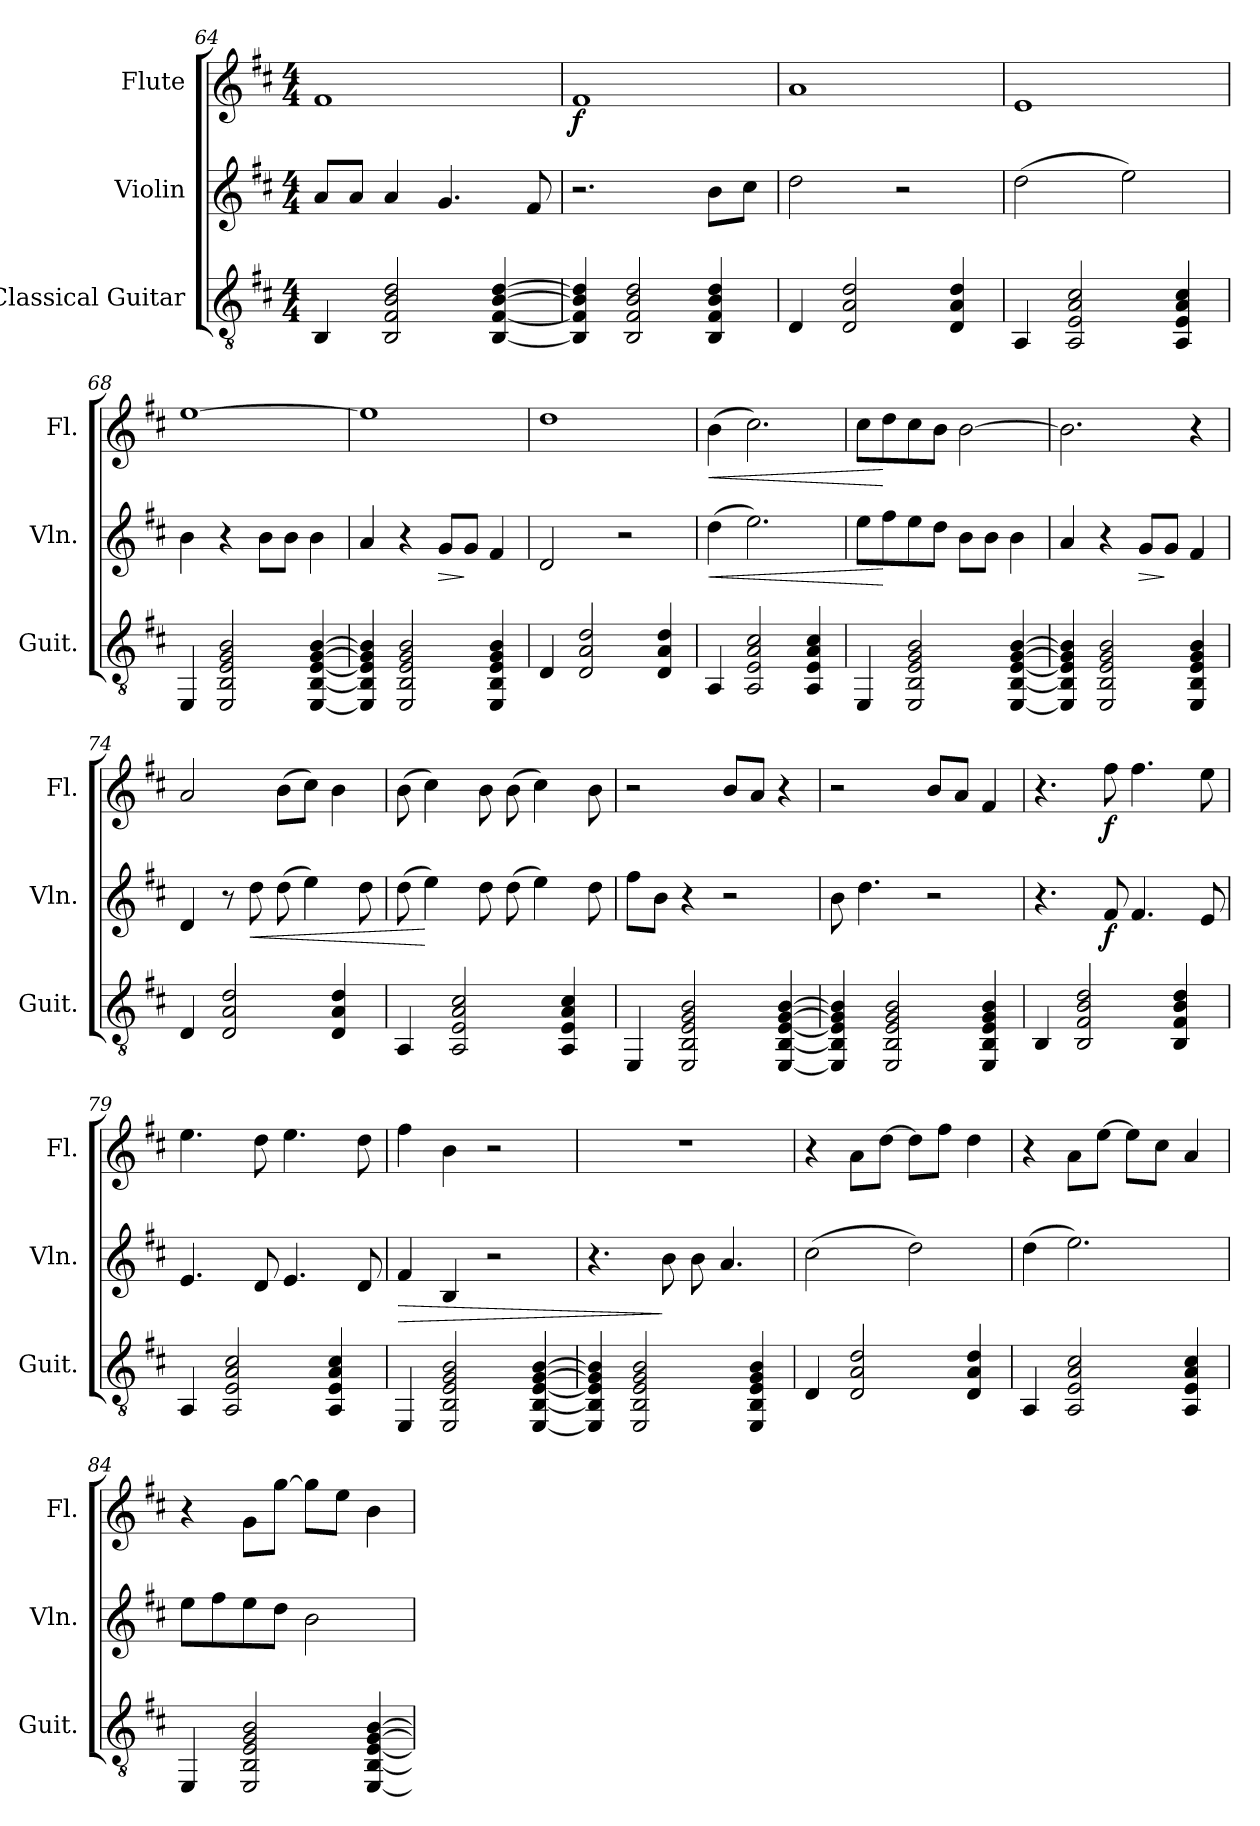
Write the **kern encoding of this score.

**kern	**kern	**dynam	**kern	**dynam
*part3	*part2	*part2	*part1	*part1
*staff3	*staff2	*staff2	*staff1	*staff1
*I"Classical Guitar	*I"Violin	*	*I"Flute	*
*I'Guit.	*I'Vln.	*	*I'Fl.	*
!!LO:LB:g=z
*clefGv2	*clefG2	*	*clefG2	*
*k[f#c#]	*k[f#c#]	*	*k[f#c#]	*
*M4/4	*M4/4	*	*M4/4	*
=64	=64	=64	=64	=64
4BB	8aL	.	1f#	.
.	8aJ	.	.	.
2BB 2F# 2B 2d	4a	.	.	.
.	4.g	.	.	.
[4BB [4F# [4B [4d	.	.	.	.
.	8f#	.	.	.
=65	=65	=65	=65	=65
4BB] 4F#] 4B] 4d]	2.r	.	1f#	f
2BB 2F# 2B 2d	.	.	.	.
4BB 4F# 4B 4d	8bL	.	.	.
.	8cc#J	.	.	.
=66	=66	=66	=66	=66
4D	2dd	.	1a	.
2D 2A 2d	.	.	.	.
.	2r	.	.	.
4D 4A 4d	.	.	.	.
=67	=67	=67	=67	=67
4AA	(2dd	.	1e	.
2AA 2E 2A 2c#	.	.	.	.
.	2ee)	.	.	.
4AA 4E 4A 4c#	.	.	.	.
=68	=68	=68	=68	=68
4EE	4b	.	[1ee	.
2EE 2BB 2E 2G 2B	4r	.	.	.
.	8bL	.	.	.
.	8bJ	.	.	.
[4EE [4BB [4E [4G [4B	4b	.	.	.
=69	=69	=69	=69	=69
4EE] 4BB] 4E] 4G] 4B]	4a	.	1ee]	.
2EE 2BB 2E 2G 2B	4r	.	.	.
!	!	!LO:HP:b	!	!
.	8gL	>	.	.
.	8gJ	]	.	.
4EE 4BB 4E 4G 4B	4f#	.	.	.
=70	=70	=70	=70	=70
4D	2d	.	1dd	.
2D 2A 2d	.	.	.	.
.	2r	.	.	.
4D 4A 4d	.	.	.	.
!!LO:LB:g=z
=71	=71	=71	=71	=71
!	!	!LO:HP:b	!	!LO:HP:b
4AA	(4dd	<	(4b	<
2AA 2E 2A 2c#	2.ee)	.	2.cc#)	.
4AA 4E 4A 4c#	.	.	.	.
=72	=72	=72	=72	=72
4EE	8eeL	.	8cc#L	.
.	8ff#	[	8dd	[
2EE 2BB 2E 2G 2B	8ee	.	8cc#	.
.	8ddJ	.	8bJ	.
.	8bL	.	[2b	.
.	8bJ	.	.	.
[4EE [4BB [4E [4G [4B	4b	.	.	.
=73	=73	=73	=73	=73
4EE] 4BB] 4E] 4G] 4B]	4a	.	2.b]	.
2EE 2BB 2E 2G 2B	4r	.	.	.
!	!	!LO:HP:b	!	!
.	8gL	>	.	.
.	8gJ	]	.	.
4EE 4BB 4E 4G 4B	4f#	.	4r	.
=74	=74	=74	=74	=74
4D	4d	.	2a	.
2D 2A 2d	8r	.	.	.
!	!	!LO:HP:b	!	!
.	8dd	<	.	.
.	(8dd	.	(8bL	.
.	4ee)	.	8cc#J)	.
4D 4A 4d	.	.	4b	.
.	8dd	.	.	.
=75	=75	=75	=75	=75
4AA	(8dd	.	(8b	.
.	4ee)	[	4cc#)	.
2AA 2E 2A 2c#	.	.	.	.
.	8dd	.	8b	.
.	(8dd	.	(8b	.
.	4ee)	.	4cc#)	.
4AA 4E 4A 4c#	.	.	.	.
.	8dd	.	8b	.
=76	=76	=76	=76	=76
4EE	8ff#L	.	2r	.
.	8bJ	.	.	.
2EE 2BB 2E 2G 2B	4r	.	.	.
.	2r	.	8bL	.
.	.	.	8aJ	.
[4EE [4BB [4E [4G [4B	.	.	4r	.
!!LO:LB:g=z
=77	=77	=77	=77	=77
4EE] 4BB] 4E] 4G] 4B]	8b	.	2r	.
.	4.dd	.	.	.
2EE 2BB 2E 2G 2B	.	.	.	.
.	2r	.	8bL	.
.	.	.	8aJ	.
4EE 4BB 4E 4G 4B	.	.	4f#	.
=78	=78	=78	=78	=78
4BB	4.r	.	4.r	.
2BB 2F# 2B 2d	.	.	.	.
.	8f#	f	8ff#	f
.	4.f#	.	4.ff#	.
4BB 4F# 4B 4d	.	.	.	.
.	8e	.	8ee	.
=79	=79	=79	=79	=79
4AA	4.e	.	4.ee	.
2AA 2E 2A 2c#	.	.	.	.
.	8d	.	8dd	.
.	4.e	.	4.ee	.
4AA 4E 4A 4c#	.	.	.	.
.	8d	.	8dd	.
=80	=80	=80	=80	=80
!	!	!LO:HP:b	!	!
4EE	4f#	>	4ff#	.
2EE 2BB 2E 2G 2B	4B	.	4b	.
.	2r	.	2r	.
[4EE [4BB [4E [4G [4B	.	.	.	.
=81	=81	=81	=81	=81
4EE] 4BB] 4E] 4G] 4B]	4.r	.	1r	.
2EE 2BB 2E 2G 2B	.	.	.	.
.	8b	]	.	.
.	8b	.	.	.
.	4.a	.	.	.
4EE 4BB 4E 4G 4B	.	.	.	.
=82	=82	=82	=82	=82
4D	(2cc#	.	4r	.
2D 2A 2d	.	.	8aL	.
.	.	.	[8ddJ	.
.	2dd)	.	8ddL]	.
.	.	.	8ff#J	.
4D 4A 4d	.	.	4dd	.
!!LO:PB:g=z
=83	=83	=83	=83	=83
4AA	(4dd	.	4r	.
2AA 2E 2A 2c#	2.ee)	.	8aL	.
.	.	.	[8eeJ	.
.	.	.	8eeL]	.
.	.	.	8cc#J	.
4AA 4E 4A 4c#	.	.	4a	.
=84	=84	=84	=84	=84
4EE	8eeL	.	4r	.
.	8ff#	.	.	.
2EE 2BB 2E 2G 2B	8ee	.	8gL	.
.	8ddJ	.	[8ggJ	.
.	2b	.	8ggL]	.
.	.	.	8eeJ	.
[4EE [4BB [4E [4G [4B	.	.	4b	.
=	=	=	=	=
*-	*-	*-	*-	*-
